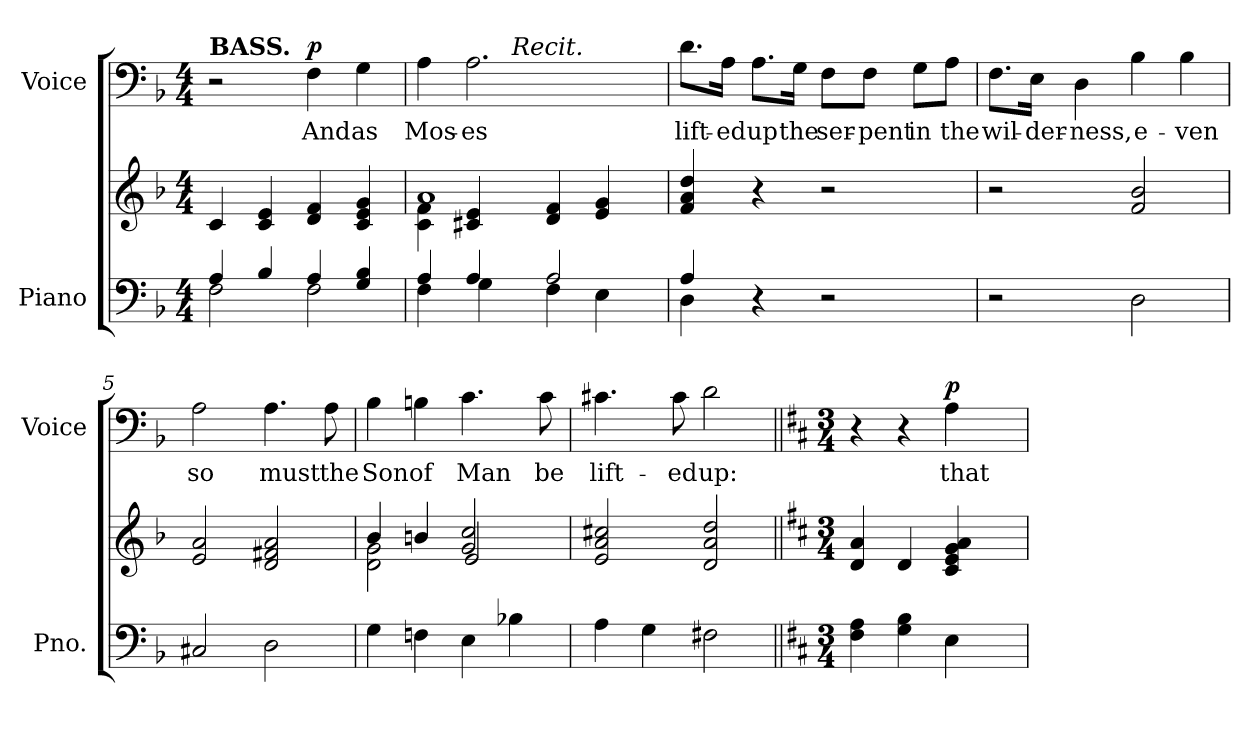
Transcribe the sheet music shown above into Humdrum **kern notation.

**kern	**kern	**kern	**text	**dynam
*part2	*part2	*part1	*part1	*part1
*staff3	*staff2	*staff1	*staff1	*staff1
*I"Piano	*	*I"Voice	*	*
*I'Pno.	*	*I'Voice	*	*
!!LO:PB:g=z
*clefF4	*clefG2	*clefF4	*	*
*k[b-]	*k[b-]	*k[b-]	*	*
*F:	*F:	*F:	*	*
*M4/4	*M4/4	*M4/4	*	*
*MM60	*MM60	*MM60	*	*
=1	=1	=1	=1	=1
*^	*	*	*	*
!	!	!	!LO:TX:a:B:t=BASS.	!	!
4Ai/	2Fi\	4ci/	2r	.	.
4B-i/	.	4ci/ 4ei	.	.	.
!	!	!	!	!LO:LY:b:color=#000000	!
4Ai/	2Fi\	4di/ 4fi	4Fi\	And	p
!	!	!	!	!LO:LY:b:color=#000000	!
4Gi/ 4B-i	.	4ci/ 4ei 4gi	4Gi\	as	.
=2	=2	=2	=2	=2	=2
*	*	*^	*	*	*
!	!	!	!	!	!LO:LY:b:color=#000000	!
*	*	*	*	*^	*	*
4Ai/	4Fi\	1ai	4ci\ 4fi	4Ai\	4ryy	Mos-	.
!	!	!	!	!	!	!LO:LY:b:color=#000000	!
4Ai/	4Gi\	.	4c#Xi/ 4ei	2.Ai\	16ryy	-es	.
.	.	.	.	.	32ryy	.	.
.	.	.	.	.	128ryy	.	.
.	.	.	.	.	256ryy	.	.
.	.	.	.	.	1024ryy	.	.
!	!	!	!	!	!LO:TX:a:i:t=Recit.	!	!
.	.	.	.	.	2ryy	.	.
2Ai/	4Fi\	.	4di/ 4fi	.	.	.	.
.	4Ei\	.	4ei/ 4gi	.	.	.	.
.	.	.	.	.	8ryy	.	.
.	.	.	.	.	64ryy	.	.
.	.	.	.	.	512.ryy	.	.
*	*	*v	*v	*	*	*	*
*	*	*	*v	*v	*	*
=3	=3	=3	=3	=3	=3
*	*	*^	*^	*	*
!	!	!	!	!	!	!LO:LY:b:color=#000000	!
*	*	*v	*v	*	*	*	*
*	*	*	*v	*v	*	*
4Ai/	4Di\	4fi/ 4ai 4ddi	8.di\L	lift-	.
!	!	!	!	!LO:LY:b:color=#000000	!
.	.	.	16Ai\Jk	-ed	.
!	!	!	!	!LO:LY:b:color=#000000	!
4r	2.ryy	4r	8.Ai\L	up	.
!	!	!	!	!LO:LY:b:color=#000000	!
.	.	.	16Gi\Jk	the	.
!	!	!	!	!LO:LY:b:color=#000000	!
2r	.	2r	8Fi\L	ser-	.
!	!	!	!	!LO:LY:b:color=#000000	!
.	.	.	8Fi\J	-pent	.
!	!	!	!	!LO:LY:b:color=#000000	!
.	.	.	8Gi\L	in	.
!	!	!	!	!LO:LY:b:color=#000000	!
.	.	.	8Ai\J	the	.
*v	*v	*	*	*	*
!!LO:LB:g=z
=4	=4	=4	=4	=4
!	!	!	!LO:LY:b:color=#000000	!
2r	2r	8.Fi\L	wil-	.
!	!	!	!LO:LY:b:color=#000000	!
.	.	16Ei\Jk	-der-	.
!	!	!	!LO:LY:b:color=#000000	!
.	.	4Di\	-ness,	.
!	!	!	!LO:LY:b:color=#000000	!
2Di\	2fi/ 2b-i	4B-i\	e-	.
!	!	!	!LO:LY:b:color=#000000	!
.	.	4B-i\	-ven	.
=5	=5	=5	=5	=5
!	!	!	!LO:LY:b:color=#000000	!
2C#Xi/	2ei/ 2ai	2Ai\	so	.
!	!	!	!LO:LY:b:color=#000000	!
2Di\	2di/ 2f#Xi 2ai	4.Ai\	must	.
!	!	!	!LO:LY:b:color=#000000	!
.	.	8Ai\	the	.
=6	=6	=6	=6	=6
*	*^	*	*	*
!	!	!	!	!LO:LY:b:color=#000000	!
4Gi\	4b-i/	2di\ 2gi	4B-i\	Son	.
!	!	!	!	!LO:LY:b:color=#000000	!
4Fni\	4bni/	.	4Bni\	of	.
!	!	!	!	!LO:LY:b:color=#000000	!
4Ei\	2gi/ 2cci	2ei/	4.ci\	Man	.
4B-Xi\	.	.	.	.	.
!	!	!	!	!LO:LY:b:color=#000000	!
.	.	.	8ci\	be	.
*	*v	*v	*	*	*
=7	=7	=7	=7	=7
!	!	!	!LO:LY:b:color=#000000	!
4Ai\	2ei/ 2ai 2cc#Xi	4.c#Xi\	lift-	.
4Gi\	.	.	.	.
!	!	!	!LO:LY:b:color=#000000	!
.	.	8c#i\	-ed	.
!	!	!	!LO:LY:b:color=#000000	!
2F#Xi\	2di/ 2ai 2ddi	2di\	up:	.
!!LO:LB:g=z
=8||	=8||	=8||	=8||	=8||
*k[f#c#]	*k[f#c#]	*k[f#c#]	*	*
*D:	*D:	*D:	*	*
*M3/4	*M3/4	*M3/4	*	*
*	*	*MM80	*	*
!	!	!LO:TX:a:B:t=Andante. (	!	!
*	*	*^	*	*
4F#i\ 4Ai	4di/ 4ai	4r	2ryy	.	.
4Gi\ 4Bi	4di/	4r	.	.	.
!	!	!	!	!LO:LY:b:color=#000000	!
4Ei\	4c#i/ 4ei 4gi 4ai	4Ai\	8ryy	that	p
.	.	.	16ryy	.	.
.	.	.	32ryy	.	.
.	.	.	64ryy	.	.
.	.	.	128...ryy	.	.
*	*	*MM90	*	*	*
.	.	.	1024ryy	.	.
*	*	*v	*v	*	*
=	=	=	=	=
*-	*-	*-	*-	*-
